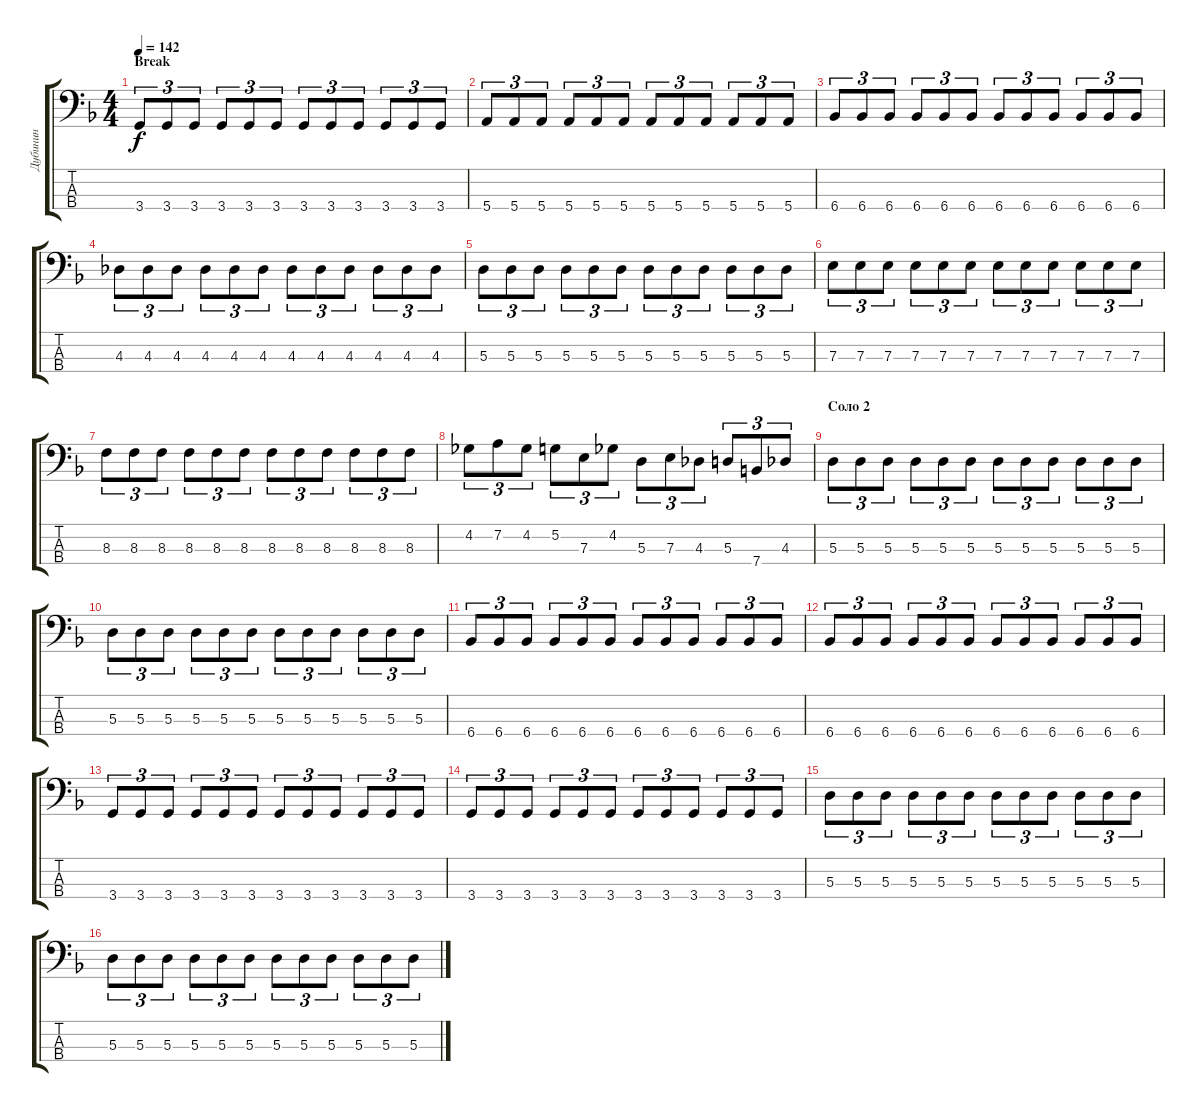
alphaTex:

\track ("Дубинин" "Дубинин") {instrument electricbassfinger}
\staff {score tabs}
\tuning (G2 D2 A1 E1) {hide}
\ts (4 4)
\section ("" "Break")
\tempo 142
\clef f4
\ks dminor
3.4.8{tu (3 2) dy f} 3.4.8{tu (3 2)} 3.4.8{tu (3 2)} 3.4.8{tu (3 2)} 3.4.8{tu (3 2)} 3.4.8{tu (3 2)} 3.4.8{tu (3 2)} 3.4.8{tu (3 2)} 3.4.8{tu (3 2)} 3.4.8{tu (3 2)} 3.4.8{tu (3 2)} 3.4.8{tu (3 2)} |
5.4.8{tu (3 2)} 5.4.8{tu (3 2)} 5.4.8{tu (3 2)} 5.4.8{tu (3 2)} 5.4.8{tu (3 2)} 5.4.8{tu (3 2)} 5.4.8{tu (3 2)} 5.4.8{tu (3 2)} 5.4.8{tu (3 2)} 5.4.8{tu (3 2)} 5.4.8{tu (3 2)} 5.4.8{tu (3 2)} |
6.4.8{tu (3 2)} 6.4.8{tu (3 2)} 6.4.8{tu (3 2)} 6.4.8{tu (3 2)} 6.4.8{tu (3 2)} 6.4.8{tu (3 2)} 6.4.8{tu (3 2)} 6.4.8{tu (3 2)} 6.4.8{tu (3 2)} 6.4.8{tu (3 2)} 6.4.8{tu (3 2)} 6.4.8{tu (3 2)} |
4.3.8{tu (3 2)} 4.3.8{tu (3 2)} 4.3.8{tu (3 2)} 4.3.8{tu (3 2)} 4.3.8{tu (3 2)} 4.3.8{tu (3 2)} 4.3.8{tu (3 2)} 4.3.8{tu (3 2)} 4.3.8{tu (3 2)} 4.3.8{tu (3 2)} 4.3.8{tu (3 2)} 4.3.8{tu (3 2)} |
5.3.8{tu (3 2)} 5.3.8{tu (3 2)} 5.3.8{tu (3 2)} 5.3.8{tu (3 2)} 5.3.8{tu (3 2)} 5.3.8{tu (3 2)} 5.3.8{tu (3 2)} 5.3.8{tu (3 2)} 5.3.8{tu (3 2)} 5.3.8{tu (3 2)} 5.3.8{tu (3 2)} 5.3.8{tu (3 2)} |
7.3.8{tu (3 2)} 7.3.8{tu (3 2)} 7.3.8{tu (3 2)} 7.3.8{tu (3 2)} 7.3.8{tu (3 2)} 7.3.8{tu (3 2)} 7.3.8{tu (3 2)} 7.3.8{tu (3 2)} 7.3.8{tu (3 2)} 7.3.8{tu (3 2)} 7.3.8{tu (3 2)} 7.3.8{tu (3 2)} |
8.3.8{tu (3 2)} 8.3.8{tu (3 2)} 8.3.8{tu (3 2)} 8.3.8{tu (3 2)} 8.3.8{tu (3 2)} 8.3.8{tu (3 2)} 8.3.8{tu (3 2)} 8.3.8{tu (3 2)} 8.3.8{tu (3 2)} 8.3.8{tu (3 2)} 8.3.8{tu (3 2)} 8.3.8{tu (3 2)} |
4.2.8{tu (3 2)} 7.2.8{tu (3 2)} 4.2.8{tu (3 2)} 5.2.8{tu (3 2)} 7.3.8{tu (3 2)} 4.2.8{tu (3 2)} 5.3.8{tu (3 2)} 7.3.8{tu (3 2)} 4.3.8{tu (3 2)} 5.3.8{tu (3 2)} 7.4.8{tu (3 2)} 4.3.8{tu (3 2)} |
\section ("" "Соло 2")
5.3.8{tu (3 2)} 5.3.8{tu (3 2)} 5.3.8{tu (3 2)} 5.3.8{tu (3 2)} 5.3.8{tu (3 2)} 5.3.8{tu (3 2)} 5.3.8{tu (3 2)} 5.3.8{tu (3 2)} 5.3.8{tu (3 2)} 5.3.8{tu (3 2)} 5.3.8{tu (3 2)} 5.3.8{tu (3 2)} |
5.3.8{tu (3 2)} 5.3.8{tu (3 2)} 5.3.8{tu (3 2)} 5.3.8{tu (3 2)} 5.3.8{tu (3 2)} 5.3.8{tu (3 2)} 5.3.8{tu (3 2)} 5.3.8{tu (3 2)} 5.3.8{tu (3 2)} 5.3.8{tu (3 2)} 5.3.8{tu (3 2)} 5.3.8{tu (3 2)} |
6.4.8{tu (3 2)} 6.4.8{tu (3 2)} 6.4.8{tu (3 2)} 6.4.8{tu (3 2)} 6.4.8{tu (3 2)} 6.4.8{tu (3 2)} 6.4.8{tu (3 2)} 6.4.8{tu (3 2)} 6.4.8{tu (3 2)} 6.4.8{tu (3 2)} 6.4.8{tu (3 2)} 6.4.8{tu (3 2)} |
6.4.8{tu (3 2)} 6.4.8{tu (3 2)} 6.4.8{tu (3 2)} 6.4.8{tu (3 2)} 6.4.8{tu (3 2)} 6.4.8{tu (3 2)} 6.4.8{tu (3 2)} 6.4.8{tu (3 2)} 6.4.8{tu (3 2)} 6.4.8{tu (3 2)} 6.4.8{tu (3 2)} 6.4.8{tu (3 2)} |
3.4.8{tu (3 2)} 3.4.8{tu (3 2)} 3.4.8{tu (3 2)} 3.4.8{tu (3 2)} 3.4.8{tu (3 2)} 3.4.8{tu (3 2)} 3.4.8{tu (3 2)} 3.4.8{tu (3 2)} 3.4.8{tu (3 2)} 3.4.8{tu (3 2)} 3.4.8{tu (3 2)} 3.4.8{tu (3 2)} |
3.4.8{tu (3 2)} 3.4.8{tu (3 2)} 3.4.8{tu (3 2)} 3.4.8{tu (3 2)} 3.4.8{tu (3 2)} 3.4.8{tu (3 2)} 3.4.8{tu (3 2)} 3.4.8{tu (3 2)} 3.4.8{tu (3 2)} 3.4.8{tu (3 2)} 3.4.8{tu (3 2)} 3.4.8{tu (3 2)} |
5.3.8{tu (3 2)} 5.3.8{tu (3 2)} 5.3.8{tu (3 2)} 5.3.8{tu (3 2)} 5.3.8{tu (3 2)} 5.3.8{tu (3 2)} 5.3.8{tu (3 2)} 5.3.8{tu (3 2)} 5.3.8{tu (3 2)} 5.3.8{tu (3 2)} 5.3.8{tu (3 2)} 5.3.8{tu (3 2)} |
5.3.8{tu (3 2)} 5.3.8{tu (3 2)} 5.3.8{tu (3 2)} 5.3.8{tu (3 2)} 5.3.8{tu (3 2)} 5.3.8{tu (3 2)} 5.3.8{tu (3 2)} 5.3.8{tu (3 2)} 5.3.8{tu (3 2)} 5.3.8{tu (3 2)} 5.3.8{tu (3 2)} 5.3.8{tu (3 2)}
